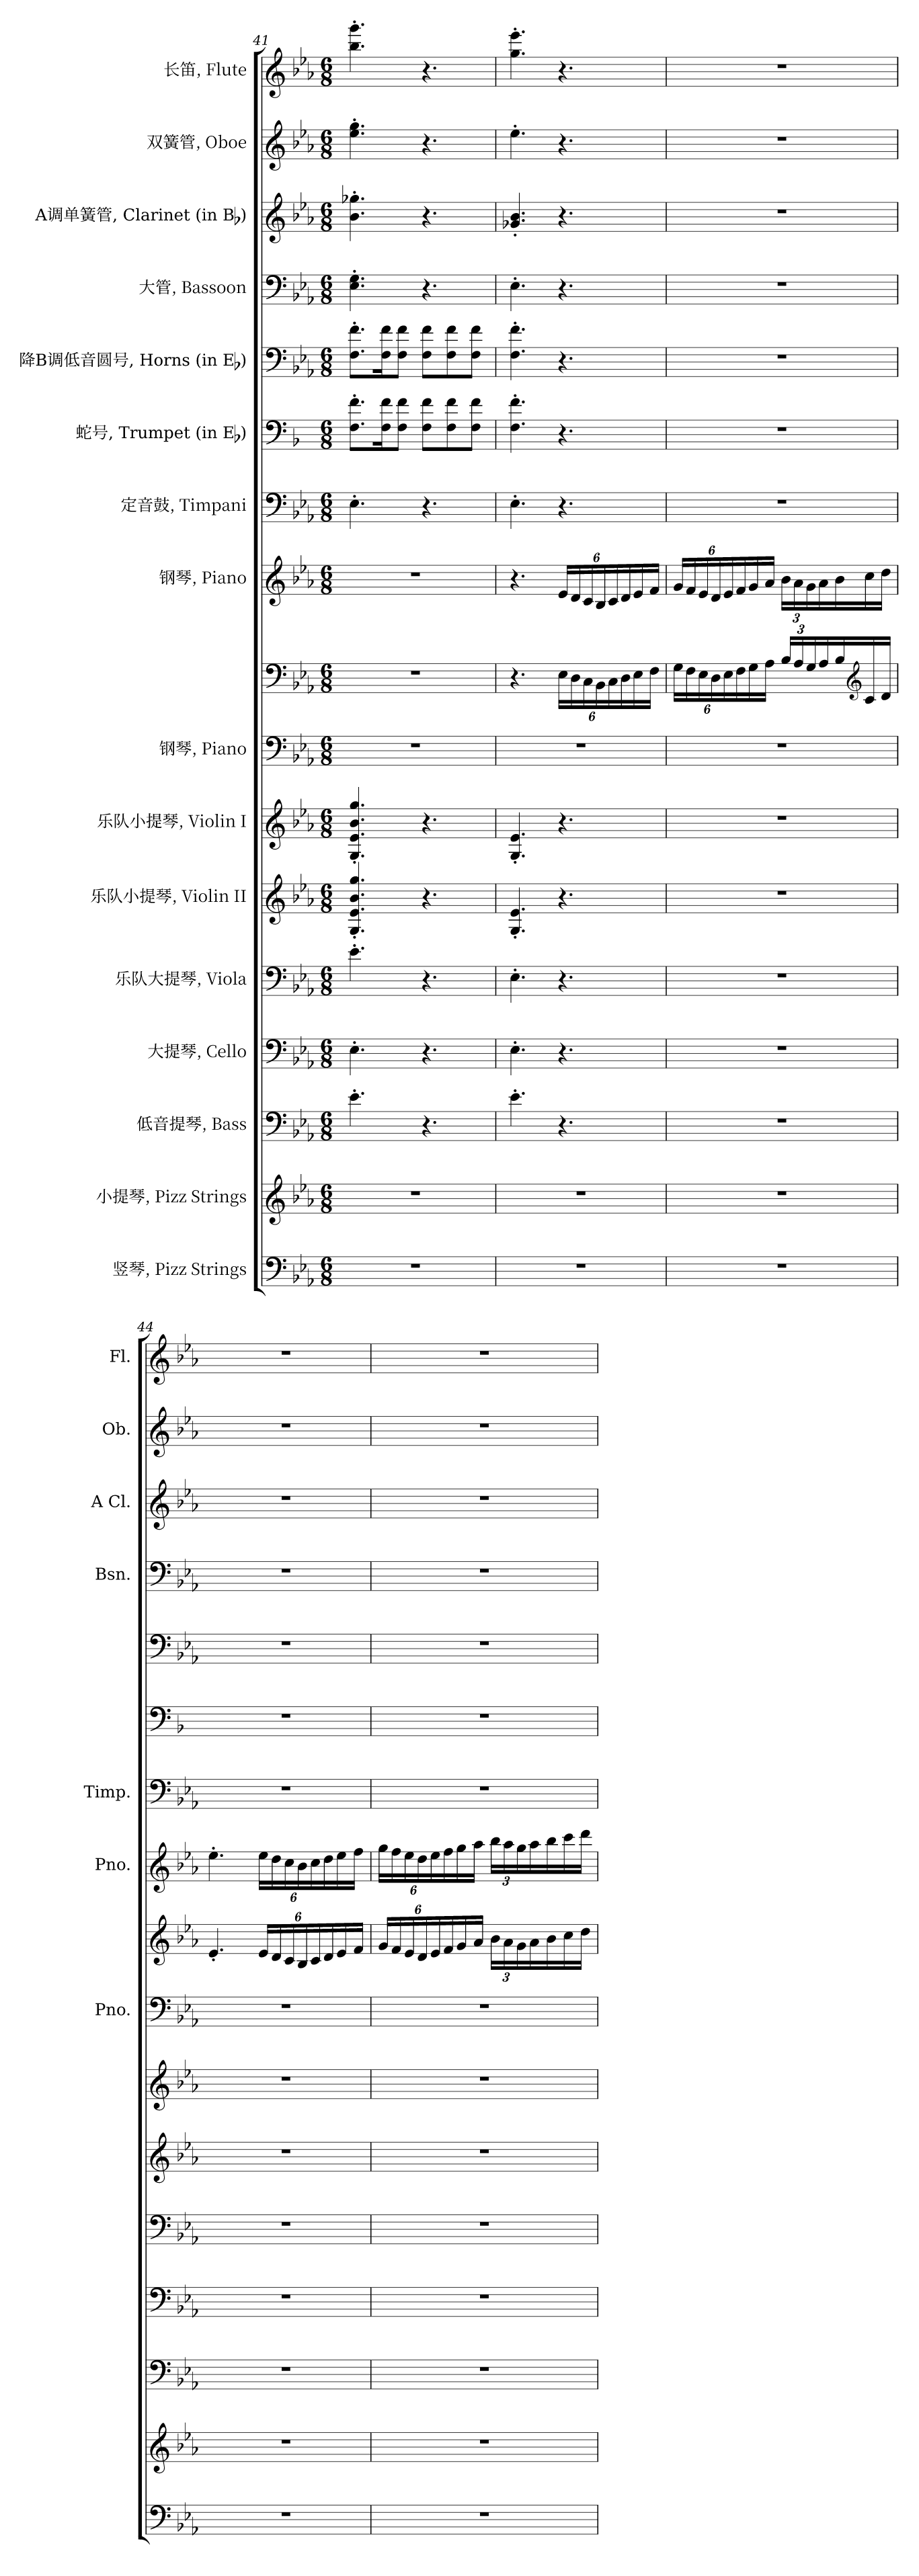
**kern	**kern	**kern	**kern	**kern	**kern	**kern	**kern	**kern	**kern	**kern	**kern	**kern	**kern	**kern	**kern	**kern
*part16	*part15	*part14	*part13	*part12	*part11	*part10	*part9	*part9	*part8	*part7	*part6	*part5	*part4	*part3	*part2	*part1
*staff17	*staff16	*staff15	*staff14	*staff13	*staff12	*staff11	*staff10	*staff9	*staff8	*staff7	*staff6	*staff5	*staff4	*staff3	*staff2	*staff1
*I"竖琴, Pizz Strings	*I"小提琴, Pizz Strings	*I"低音提琴, Bass	*I"大提琴, Cello	*I"乐队大提琴, Viola	*I"乐队小提琴, Violin II	*I"乐队小提琴, Violin I	*I"钢琴, Piano	*	*I"钢琴, Piano	*I"定音鼓, Timpani	*I"蛇号, Trumpet (in Eb)	*I"降B调低音圆号, Horns (in Eb)	*I"大管, Bassoon	*I"A调单簧管, Clarinet (in Bb)	*I"双簧管, Oboe	*I"长笛, Flute
*	*	*	*	*	*	*	*I'Pno.	*	*I'Pno.	*I'Timp.	*	*	*I'Bsn.	*I'A Cl.	*I'Ob.	*I'Fl.
*clefF4	*clefG2	*clefF4	*clefF4	*clefF4	*clefG2	*clefG2	*clefF4	*clefF4	*clefG2	*clefF4	*clefF4	*clefF4	*clefF4	*clefG2	*clefG2	*clefG2
*	*	*ITrd7c12	*	*	*	*	*	*	*	*	*ITrd1c2	*ITrd1c2	*	*ITrd2c3	*	*
*k[b-e-a-]	*k[b-e-a-]	*k[b-e-a-]	*k[b-e-a-]	*k[b-e-a-]	*k[b-e-a-]	*k[b-e-a-]	*k[b-e-a-]	*k[b-e-a-]	*k[b-e-a-]	*k[b-e-a-]	*k[b-e-a-]	*k[b-e-a-d-g-]	*k[b-e-a-]	*k[]	*k[b-e-a-]	*k[b-e-a-]
*M6/8	*M6/8	*M6/8	*M6/8	*M6/8	*M6/8	*M6/8	*M6/8	*M6/8	*M6/8	*M6/8	*M6/8	*M6/8	*M6/8	*M6/8	*M6/8	*M6/8
=41	=41	=41	=41	=41	=41	=41	=41	=41	=41	=41	=41	=41	=41	=41	=41	=41
2.r	2.r	4.E-'\	4.E-'\	4.e-'\	4.G/' 4.e-/' 4.b-/' 4.gg/'	4.G/' 4.e-/' 4.b-/' 4.gg/'	2.r	2.r	2.r	4.E-'\	8.E-\' 8.e-\'L	8.E-\' 8.e-\'L	4.E-\' 4.G\'	4.g\' 4.ee-X\'	4.ee-\' 4.gg\'	4.bb-\' 4.ggg\'
.	.	.	.	.	.	.	.	.	.	.	16E-\ 16e-\K	16E-\ 16e-\K	.	.	.	.
.	.	.	.	.	.	.	.	.	.	.	8E-\ 8e-\J	8E-\ 8e-\J	.	.	.	.
.	.	4.r	4.r	4.r	4.r	4.r	.	.	.	4.r	8E-\ 8e-\L	8E-\ 8e-\L	4.r	4.r	4.r	4.r
.	.	.	.	.	.	.	.	.	.	.	8E-\ 8e-\	8E-\ 8e-\	.	.	.	.
.	.	.	.	.	.	.	.	.	.	.	8E-\ 8e-\J	8E-\ 8e-\J	.	.	.	.
!!LO:PB:g=z
=42	=42	=42	=42	=42	=42	=42	=42	=42	=42	=42	=42	=42	=42	=42	=42	=42
2.r	2.r	4.E-'\	4.E-'\	4.E-'\	4.G/' 4.e-/'	4.G/' 4.e-/'	2.r	4.r	4.r	4.E-'\	4.E-\' 4.e-\'	4.E-\' 4.e-\'	4.E-'\	4.e-X/' 4.g/'	4.ee-'\	4.gg\' 4.eee-\'
*	*	*	*	*	*	*	*	*Xbrackettup	*Xbrackettup	*	*	*	*	*	*	*
.	.	4.r	4.r	4.r	4.r	4.r	.	24E-\LL	24e-/LL	4.r	4.r	4.r	4.r	4.r	4.r	4.r
.	.	.	.	.	.	.	.	24D\	24d/	.	.	.	.	.	.	.
.	.	.	.	.	.	.	.	24C\	24c/	.	.	.	.	.	.	.
.	.	.	.	.	.	.	.	24BB-\	24B-/	.	.	.	.	.	.	.
.	.	.	.	.	.	.	.	24C\	24c/	.	.	.	.	.	.	.
.	.	.	.	.	.	.	.	24D\	24d/	.	.	.	.	.	.	.
.	.	.	.	.	.	.	.	16E-\	16e-/	.	.	.	.	.	.	.
.	.	.	.	.	.	.	.	16F\JJ	16f/JJ	.	.	.	.	.	.	.
=43	=43	=43	=43	=43	=43	=43	=43	=43	=43	=43	=43	=43	=43	=43	=43	=43
2.r	2.r	2.r	2.r	2.r	2.r	2.r	2.r	24G\LL	24g/LL	2.r	2.r	2.r	2.r	2.r	2.r	2.r
.	.	.	.	.	.	.	.	24F\	24f/	.	.	.	.	.	.	.
.	.	.	.	.	.	.	.	24E-\	24e-/	.	.	.	.	.	.	.
.	.	.	.	.	.	.	.	24D\	24d/	.	.	.	.	.	.	.
.	.	.	.	.	.	.	.	24E-\	24e-/	.	.	.	.	.	.	.
.	.	.	.	.	.	.	.	24F\	24f/	.	.	.	.	.	.	.
.	.	.	.	.	.	.	.	16G\	16g/	.	.	.	.	.	.	.
.	.	.	.	.	.	.	.	16A-\JJ	16a-/JJ	.	.	.	.	.	.	.
.	.	.	.	.	.	.	.	24B-/LL	24b-\LL	.	.	.	.	.	.	.
.	.	.	.	.	.	.	.	24A-/	24a-\	.	.	.	.	.	.	.
.	.	.	.	.	.	.	.	24G/	24g\	.	.	.	.	.	.	.
.	.	.	.	.	.	.	.	16A-/	16a-\	.	.	.	.	.	.	.
.	.	.	.	.	.	.	.	16B-/	16b-\	.	.	.	.	.	.	.
*	*	*	*	*	*	*	*	*clefG2	*	*	*	*	*	*	*	*
.	.	.	.	.	.	.	.	16c/	16cc\	.	.	.	.	.	.	.
.	.	.	.	.	.	.	.	16d/JJ	16dd\JJ	.	.	.	.	.	.	.
=44	=44	=44	=44	=44	=44	=44	=44	=44	=44	=44	=44	=44	=44	=44	=44	=44
2.r	2.r	2.r	2.r	2.r	2.r	2.r	2.r	4.e-'/	4.ee-'\	2.r	2.r	2.r	2.r	2.r	2.r	2.r
.	.	.	.	.	.	.	.	24e-/LL	24ee-\LL	.	.	.	.	.	.	.
.	.	.	.	.	.	.	.	24d/	24dd\	.	.	.	.	.	.	.
.	.	.	.	.	.	.	.	24c/	24cc\	.	.	.	.	.	.	.
.	.	.	.	.	.	.	.	24B-/	24b-\	.	.	.	.	.	.	.
.	.	.	.	.	.	.	.	24c/	24cc\	.	.	.	.	.	.	.
.	.	.	.	.	.	.	.	24d/	24dd\	.	.	.	.	.	.	.
.	.	.	.	.	.	.	.	16e-/	16ee-\	.	.	.	.	.	.	.
.	.	.	.	.	.	.	.	16f/JJ	16ff\JJ	.	.	.	.	.	.	.
!!LO:PB:g=z
=45	=45	=45	=45	=45	=45	=45	=45	=45	=45	=45	=45	=45	=45	=45	=45	=45
2.r	2.r	2.r	2.r	2.r	2.r	2.r	2.r	24g/LL	24gg\LL	2.r	2.r	2.r	2.r	2.r	2.r	2.r
.	.	.	.	.	.	.	.	24f/	24ff\	.	.	.	.	.	.	.
.	.	.	.	.	.	.	.	24e-/	24ee-\	.	.	.	.	.	.	.
.	.	.	.	.	.	.	.	24d/	24dd\	.	.	.	.	.	.	.
.	.	.	.	.	.	.	.	24e-/	24ee-\	.	.	.	.	.	.	.
.	.	.	.	.	.	.	.	24f/	24ff\	.	.	.	.	.	.	.
.	.	.	.	.	.	.	.	16g/	16gg\	.	.	.	.	.	.	.
.	.	.	.	.	.	.	.	16a-/JJ	16aa-\JJ	.	.	.	.	.	.	.
.	.	.	.	.	.	.	.	24b-\LL	24bb-\LL	.	.	.	.	.	.	.
.	.	.	.	.	.	.	.	24a-\	24aa-\	.	.	.	.	.	.	.
.	.	.	.	.	.	.	.	24g\	24gg\	.	.	.	.	.	.	.
.	.	.	.	.	.	.	.	16a-\	16aa-\	.	.	.	.	.	.	.
.	.	.	.	.	.	.	.	16b-\	16bb-\	.	.	.	.	.	.	.
.	.	.	.	.	.	.	.	16cc\	16ccc\	.	.	.	.	.	.	.
.	.	.	.	.	.	.	.	16dd\JJ	16ddd\JJ	.	.	.	.	.	.	.
=	=	=	=	=	=	=	=	=	=	=	=	=	=	=	=	=
*-	*-	*-	*-	*-	*-	*-	*-	*-	*-	*-	*-	*-	*-	*-	*-	*-
